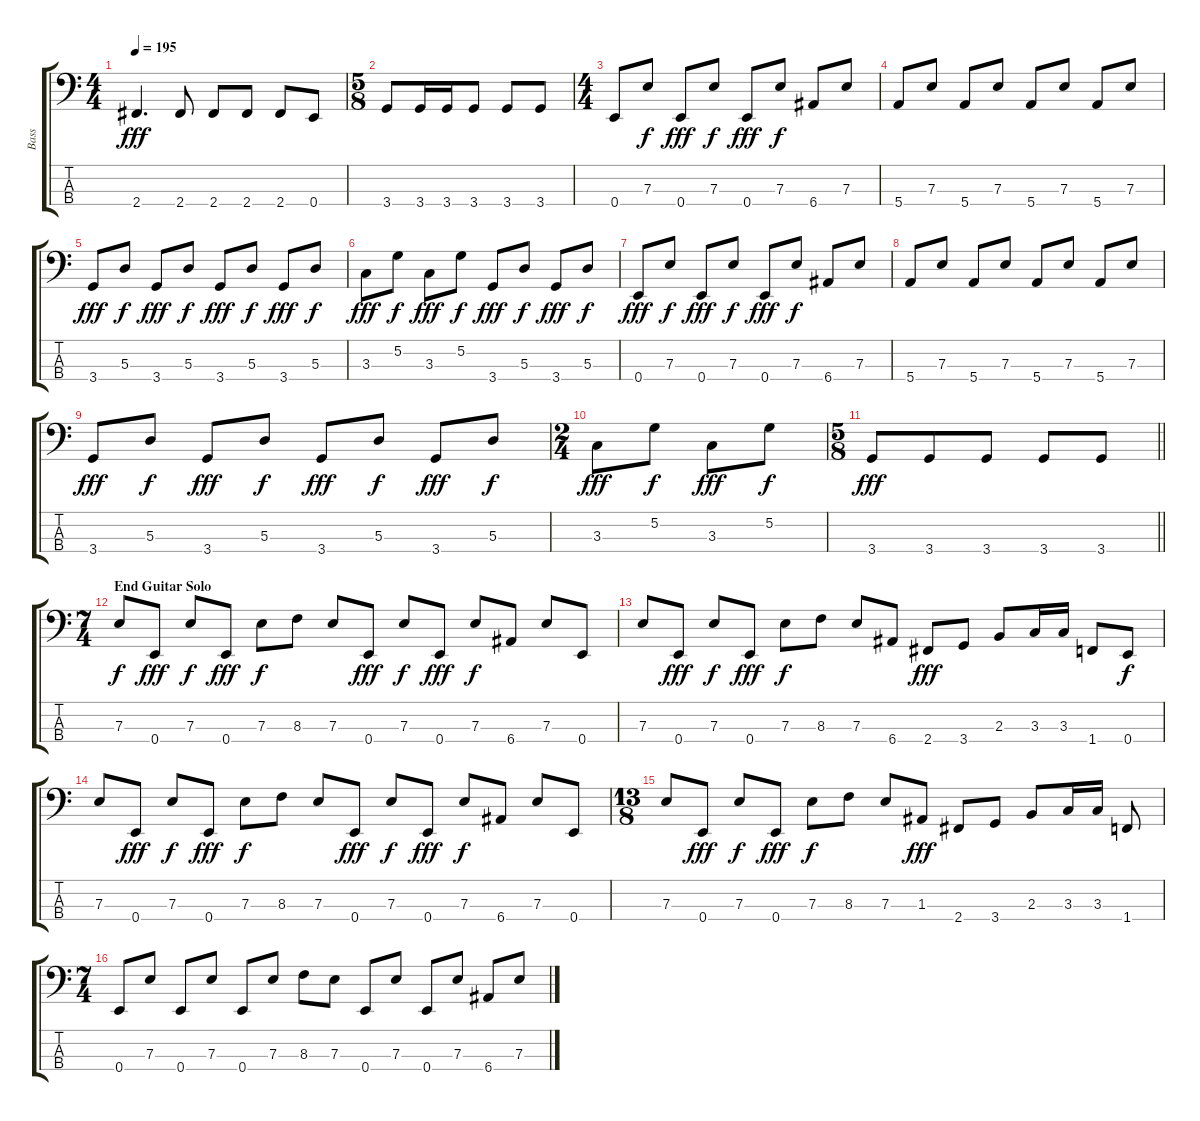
\track ("Bass" "Bass") {instrument electricbasspick}
\staff {score tabs}
\tuning (G2 D2 A1 E1) {hide}
\ts (4 4)
\tempo 195
\clef f4
\ks c
2.4.4{d dy fff} 2.4.8 2.4.8 2.4.8 2.4.8 0.4.8 |
\ts (5 8)
3.4.8 3.4.16 3.4.16 3.4.8 3.4.8 3.4.8 |
\ts (4 4)
0.4.8 7.3.8{dy f} 0.4.8{dy fff} 7.3.8{dy f} 0.4.8{dy fff} 7.3.8{dy f} 6.4.8 7.3.8 |
5.4.8 7.3.8 5.4.8 7.3.8 5.4.8 7.3.8 5.4.8 7.3.8 |
3.4.8{dy fff} 5.3.8{dy f} 3.4.8{dy fff} 5.3.8{dy f} 3.4.8{dy fff} 5.3.8{dy f} 3.4.8{dy fff} 5.3.8{dy f} |
3.3.8{dy fff} 5.2.8{dy f} 3.3.8{dy fff} 5.2.8{dy f} 3.4.8{dy fff} 5.3.8{dy f} 3.4.8{dy fff} 5.3.8{dy f} |
0.4.8{dy fff} 7.3.8{dy f} 0.4.8{dy fff} 7.3.8{dy f} 0.4.8{dy fff} 7.3.8{dy f} 6.4.8 7.3.8 |
5.4.8 7.3.8 5.4.8 7.3.8 5.4.8 7.3.8 5.4.8 7.3.8 |
3.4.8{dy fff} 5.3.8{dy f} 3.4.8{dy fff} 5.3.8{dy f} 3.4.8{dy fff} 5.3.8{dy f} 3.4.8{dy fff} 5.3.8{dy f} |
\ts (2 4)
3.3.8{dy fff} 5.2.8{dy f} 3.3.8{dy fff} 5.2.8{dy f} |
\ts (5 8)
\barLineRight lightlight
3.4.8{dy fff} 3.4.8 3.4.8 3.4.8 3.4.8 |
\ts (7 4)
\section ("" "End Guitar Solo")
7.3.8{dy f} 0.4.8{dy fff} 7.3.8{dy f} 0.4.8{dy fff} 7.3.8{dy f} 8.3.8 7.3.8 0.4.8{dy fff} 7.3.8{dy f} 0.4.8{dy fff} 7.3.8{dy f} 6.4.8 7.3.8 0.4.8 |
7.3.8 0.4.8{dy fff} 7.3.8{dy f} 0.4.8{dy fff} 7.3.8{dy f} 8.3.8 7.3.8 6.4.8 2.4.8{dy fff} 3.4.8 2.3.8 3.3.16 3.3.16 1.4.8 0.4.8{dy f} |
7.3.8 0.4.8{dy fff} 7.3.8{dy f} 0.4.8{dy fff} 7.3.8{dy f} 8.3.8 7.3.8 0.4.8{dy fff} 7.3.8{dy f} 0.4.8{dy fff} 7.3.8{dy f} 6.4.8 7.3.8 0.4.8 |
\ts (13 8)
7.3.8 0.4.8{dy fff} 7.3.8{dy f} 0.4.8{dy fff} 7.3.8{dy f} 8.3.8 7.3.8 1.3.8{dy fff} 2.4.8 3.4.8 2.3.8 3.3.16 3.3.16 1.4.8 |
\ts (7 4)
0.4.8 7.3.8 0.4.8 7.3.8 0.4.8 7.3.8 8.3.8 7.3.8 0.4.8 7.3.8 0.4.8 7.3.8 6.4.8 7.3.8
